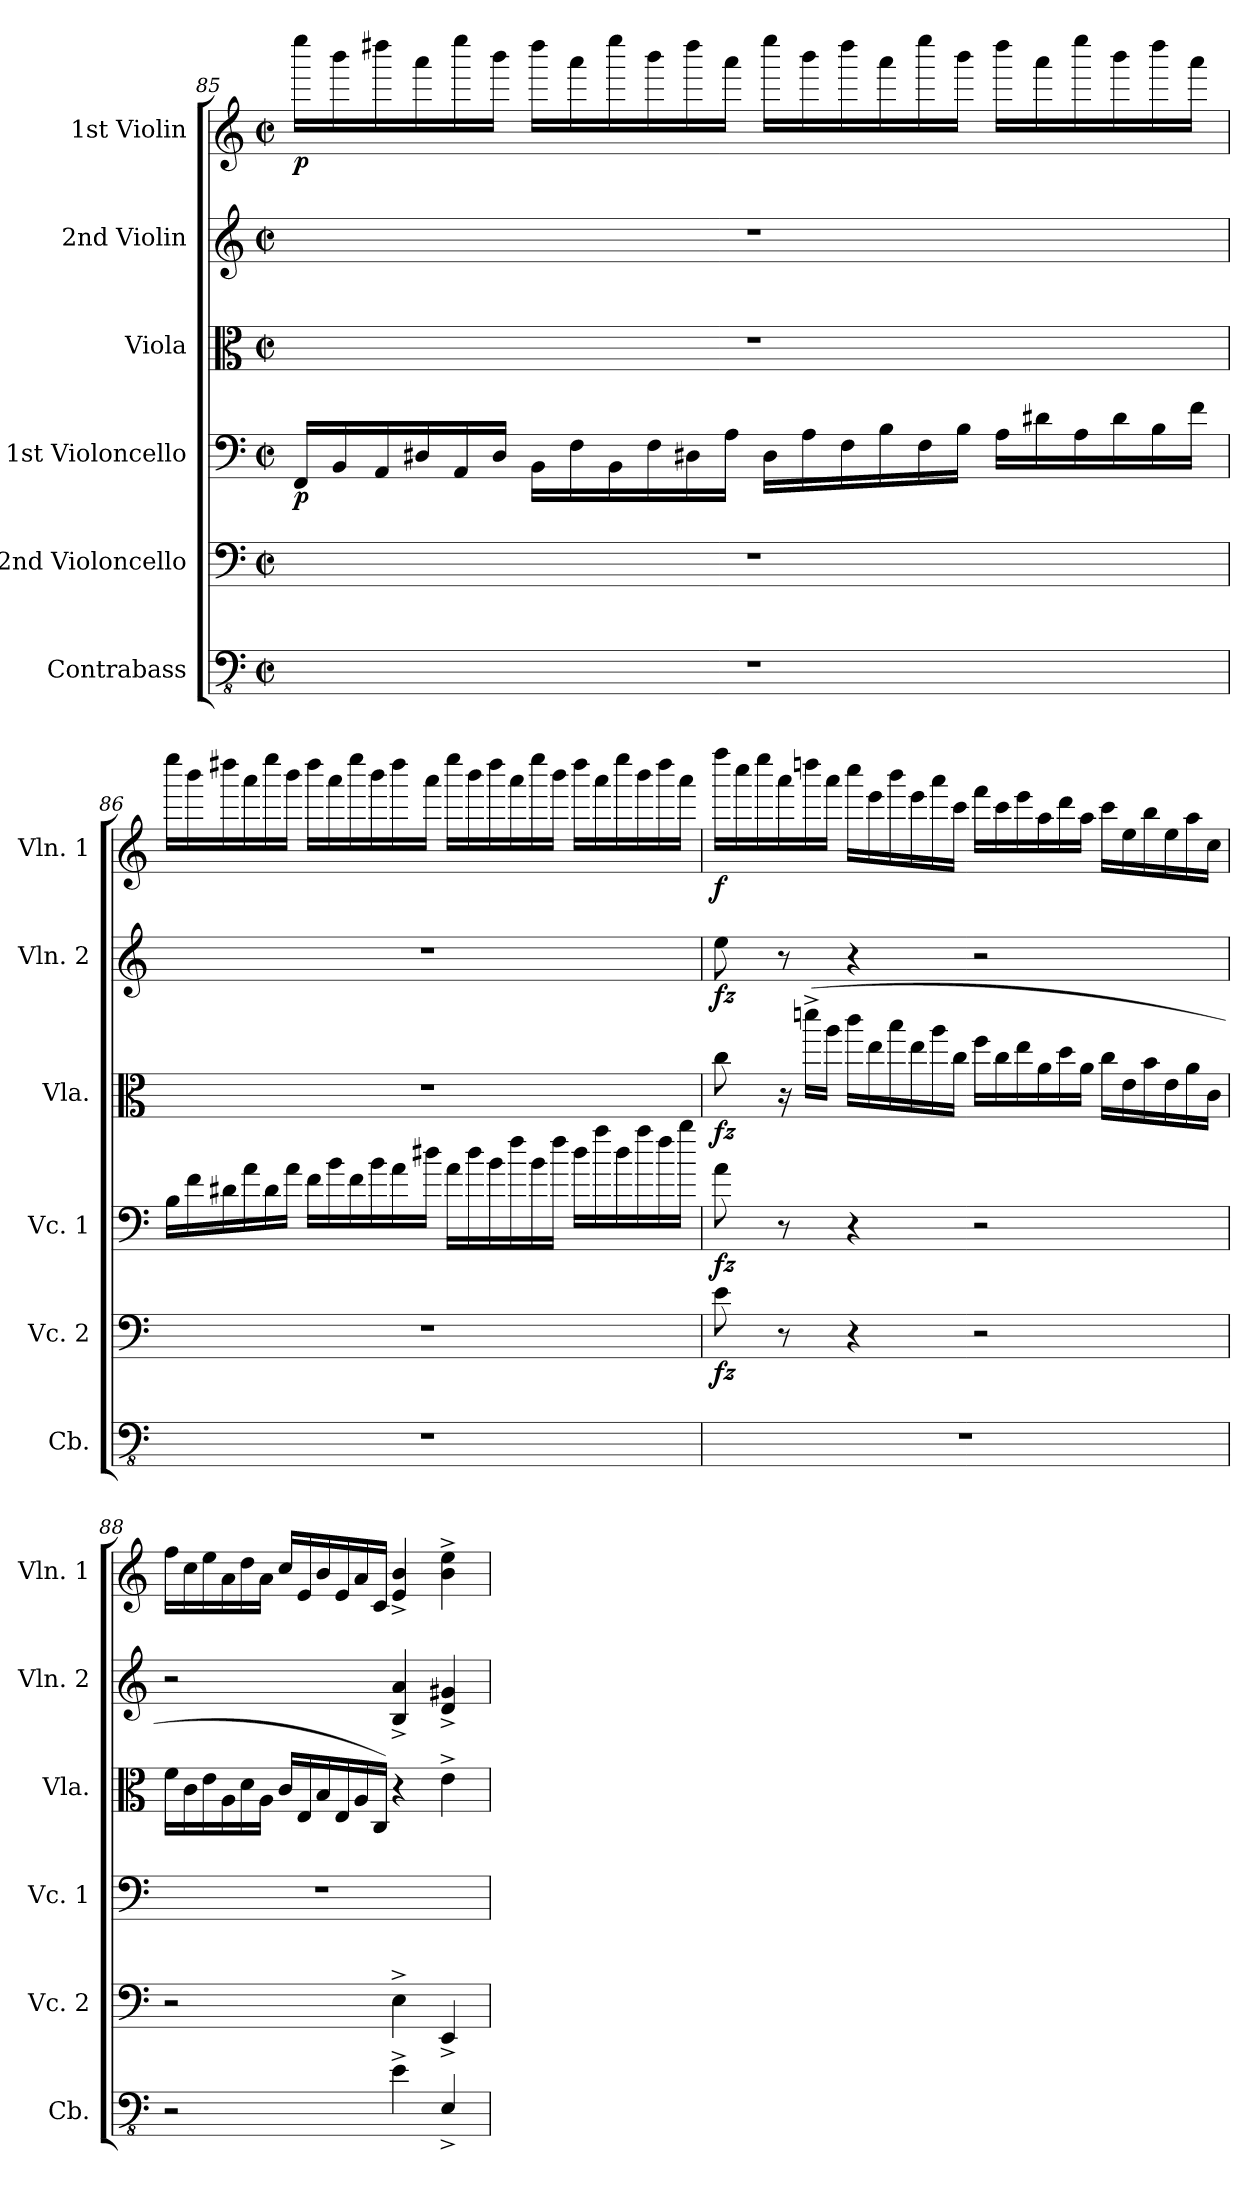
**kern	**kern	**dynam	**kern	**dynam	**kern	**dynam	**kern	**dynam	**kern	**dynam
*part6	*part5	*part5	*part4	*part4	*part3	*part3	*part2	*part2	*part1	*part1
*staff6	*staff5	*staff5	*staff4	*staff4	*staff3	*staff3	*staff2	*staff2	*staff1	*staff1
*I"Contrabass	*I"2nd Violoncello	*	*I"1st Violoncello	*	*I"Viola	*	*I"2nd Violin	*	*I"1st Violin	*
*I'Cb.	*I'Vc. 2	*	*I'Vc. 1	*	*I'Vla.	*	*I'Vln. 2	*	*I'Vln. 1	*
!!LO:LB:g=z
*clefFv4	*clefF4	*	*clefF4	*	*clefC3	*	*clefG2	*	*clefG2	*
*ITrd7c12	*	*	*	*	*	*	*	*	*	*
*k[]	*k[]	*	*k[]	*	*k[]	*	*k[]	*	*k[]	*
*M2/2	*M2/2	*	*M2/2	*	*M2/2	*	*M2/2	*	*M2/2	*
*met(c|)	*met(c|)	*	*met(c|)	*	*met(c|)	*	*met(c|)	*	*met(c|)	*
*	*	*	*Xtuplet	*	*	*	*	*	*Xtuplet	*
=85	=85	=85	=85	=85	=85	=85	=85	=85	=85	=85
!	!	!	!	!LO:DY:b	!	!	!	!	!	!LO:DY:b
1r	1r	.	24FF/LL	p	1r	.	1r	.	24eeee\LL	p
.	.	.	24BB/	.	.	.	.	.	24bbb\	.
.	.	.	24AA/	.	.	.	.	.	24dddd#X\	.
.	.	.	24D#X/	.	.	.	.	.	24aaa\	.
.	.	.	24AA/	.	.	.	.	.	24eeee\	.
.	.	.	24D#/JJ	.	.	.	.	.	24bbb\JJ	.
!	!	!	!	!LO:DY:b	!	!	!	!	!	!LO:DY:b
.	.	.	24BB\LL	other-dynamics	.	.	.	.	24dddd#\LL	other-dynamics
.	.	.	24F\	.	.	.	.	.	24aaa\	.
.	.	.	24BB\	.	.	.	.	.	24eeee\	.
.	.	.	24F\	.	.	.	.	.	24bbb\	.
.	.	.	24D#X\	.	.	.	.	.	24dddd#\	.
.	.	.	24A\JJ	.	.	.	.	.	24aaa\JJ	.
.	.	.	24D#\LL	.	.	.	.	.	24eeee\LL	.
.	.	.	24A\	.	.	.	.	.	24bbb\	.
.	.	.	24F\	.	.	.	.	.	24dddd#\	.
.	.	.	24B\	.	.	.	.	.	24aaa\	.
.	.	.	24F\	.	.	.	.	.	24eeee\	.
.	.	.	24B\JJ	.	.	.	.	.	24bbb\JJ	.
.	.	.	24A\LL	.	.	.	.	.	24dddd#\LL	.
.	.	.	24d#X\	.	.	.	.	.	24aaa\	.
.	.	.	24A\	.	.	.	.	.	24eeee\	.
.	.	.	24d#\	.	.	.	.	.	24bbb\	.
.	.	.	24B\	.	.	.	.	.	24dddd#\	.
.	.	.	24f\JJ	.	.	.	.	.	24aaa\JJ	.
!!LO:PB:g=z
=86	=86	=86	=86	=86	=86	=86	=86	=86	=86	=86
1r	1r	.	24B\LL	.	1r	.	1r	.	24eeee\LL	.
.	.	.	24f\	.	.	.	.	.	24bbb\	.
.	.	.	24d#X\	.	.	.	.	.	24dddd#X\	.
.	.	.	24a\	.	.	.	.	.	24aaa\	.
.	.	.	24d#\	.	.	.	.	.	24eeee\	.
.	.	.	24a\JJ	.	.	.	.	.	24bbb\JJ	.
.	.	.	24f\LL	.	.	.	.	.	24dddd#\LL	.
.	.	.	24b\	.	.	.	.	.	24aaa\	.
.	.	.	24f\	.	.	.	.	.	24eeee\	.
.	.	.	24b\	.	.	.	.	.	24bbb\	.
.	.	.	24a\	.	.	.	.	.	24dddd#\	.
.	.	.	24dd#X\JJ	.	.	.	.	.	24aaa\JJ	.
.	.	.	24a\LL	.	.	.	.	.	24eeee\LL	.
.	.	.	24dd#\	.	.	.	.	.	24bbb\	.
.	.	.	24b\	.	.	.	.	.	24dddd#\	.
.	.	.	24ff\	.	.	.	.	.	24aaa\	.
.	.	.	24b\	.	.	.	.	.	24eeee\	.
.	.	.	24ff\JJ	.	.	.	.	.	24bbb\JJ	.
.	.	.	24dd#\LL	.	.	.	.	.	24dddd#\LL	.
.	.	.	24aa\	.	.	.	.	.	24aaa\	.
.	.	.	24dd#\	.	.	.	.	.	24eeee\	.
.	.	.	24aa\	.	.	.	.	.	24bbb\	.
.	.	.	24ff\	.	.	.	.	.	24dddd#\	.
.	.	.	24bb\JJ	.	.	.	.	.	24aaa\JJ	.
!!LO:LB:g=z
=87	=87	=87	=87	=87	=87	=87	=87	=87	=87	=87
!	!	!LO:DY:b	!	!LO:DY:b	!	!LO:DY:b	!	!LO:DY:b	!	!LO:DY:b
1r	8e\	fz	8a\	fz	8cc\	fz	8ee\	fz	24ffff\LL	f
.	.	.	.	.	.	.	.	.	24cccc\	.
.	.	.	.	.	.	.	.	.	24eeee\	.
*	*	*	*	*	*Xtuplet	*	*	*	*	*
.	8r	.	8r	.	24r	.	8r	.	24aaa\	.
.	.	.	.	.	(24dddn^\LL	.	.	.	24ddddn\	.
.	.	.	.	.	24aa\JJ	.	.	.	24aaa\JJ	.
.	4r	.	4r	.	24ccc\LL	.	4r	.	24cccc\LL	.
.	.	.	.	.	24ee\	.	.	.	24eee\	.
.	.	.	.	.	24bb\	.	.	.	24bbb\	.
.	.	.	.	.	24ee\	.	.	.	24eee\	.
.	.	.	.	.	24aa\	.	.	.	24aaa\	.
.	.	.	.	.	24cc\JJ	.	.	.	24ccc\JJ	.
.	2r	.	2r	.	24ff\LL	.	2r	.	24fff\LL	.
.	.	.	.	.	24cc\	.	.	.	24ccc\	.
.	.	.	.	.	24ee\	.	.	.	24eee\	.
.	.	.	.	.	24a\	.	.	.	24aa\	.
.	.	.	.	.	24dd\	.	.	.	24ddd\	.
.	.	.	.	.	24a\JJ	.	.	.	24aa\JJ	.
.	.	.	.	.	24cc\LL	.	.	.	24ccc\LL	.
.	.	.	.	.	24e\	.	.	.	24ee\	.
.	.	.	.	.	24b\	.	.	.	24bb\	.
.	.	.	.	.	24e\	.	.	.	24ee\	.
.	.	.	.	.	24a\	.	.	.	24aa\	.
.	.	.	.	.	24c\JJ	.	.	.	24cc\JJ	.
=88	=88	=88	=88	=88	=88	=88	=88	=88	=88	=88
2r	2r	.	1r	.	24f\LL	.	2r	.	24ff\LL	.
.	.	.	.	.	24c\	.	.	.	24cc\	.
.	.	.	.	.	24e\	.	.	.	24ee\	.
.	.	.	.	.	24A\	.	.	.	24a\	.
.	.	.	.	.	24d\	.	.	.	24dd\	.
.	.	.	.	.	24A\JJ	.	.	.	24a\JJ	.
.	.	.	.	.	24c/LL	.	.	.	24cc/LL	.
.	.	.	.	.	24E/	.	.	.	24e/	.
.	.	.	.	.	24B/	.	.	.	24b/	.
.	.	.	.	.	24E/	.	.	.	24e/	.
.	.	.	.	.	24A/	.	.	.	24a/	.
.	.	.	.	.	24C/JJ)	.	.	.	24c/JJ	.
4EE^\	4E^\	.	.	.	4r	.	4B/^ 4a/^	.	4e/^ 4b/^	.
4EEE^/	4EE^/	.	.	.	4e^\	.	4d/^ 4g#X/^	.	4b\^ 4ee\^	.
=	=	=	=	=	=	=	=	=	=	=
*-	*-	*-	*-	*-	*-	*-	*-	*-	*-	*-
